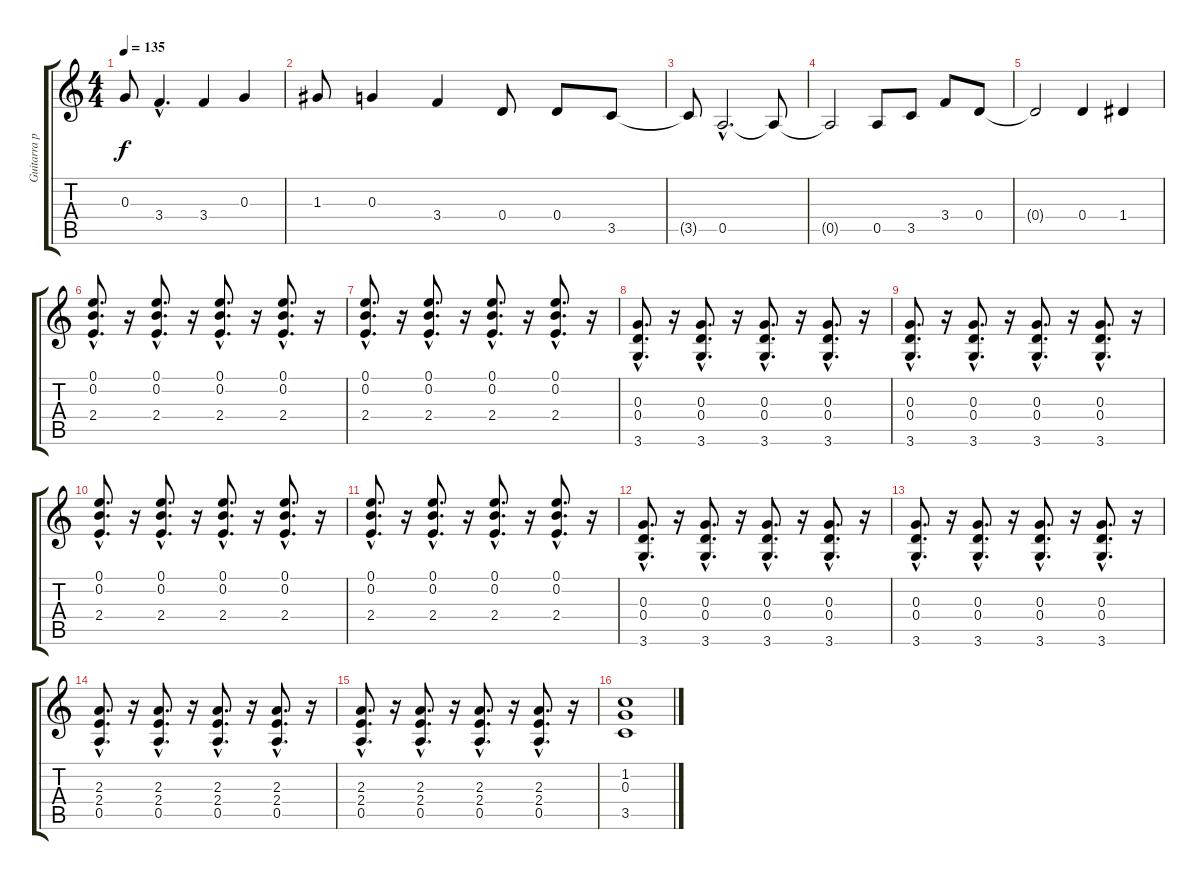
\track ("Guitarra para efecto distorsión" "Guitarra p") {instrument distortionguitar}
\staff {score tabs}
\tuning (E4 B3 G3 D3 A2 E2) {hide}
\ts (4 4)
\tempo 135
\clef g2
\ks c
0.3{t}.8{dy f} 3.4{hac}.4{d} 3.4.4 0.3.4 |
1.3.8 0.3.4 3.4.4 0.4.8 0.4.8 3.5.8 |
3.5{t}.8 0.5{hac}.2{d} 0.5{t}.8 |
0.5{t}.2 0.5.8 3.5.8 3.4.8 0.4.8 |
0.4{t}.2 0.4.4 1.4.4 |
(0.1{hac} 0.2{hac} 2.4{hac}).8{d} r.16 (0.1{hac} 0.2{hac} 2.4{hac}).8{d} r.16 (0.1{hac} 0.2{hac} 2.4{hac}).8{d} r.16 (0.1{hac} 0.2{hac} 2.4{hac}).8{d} r.16 |
(0.1{hac} 0.2{hac} 2.4{hac}).8{d} r.16 (0.1{hac} 0.2{hac} 2.4{hac}).8{d} r.16 (0.1{hac} 0.2{hac} 2.4{hac}).8{d} r.16 (0.1{hac} 0.2{hac} 2.4{hac}).8{d} r.16 |
(0.3{hac} 0.4{hac} 3.6{hac}).8{d} r.16 (0.3{hac} 0.4{hac} 3.6{hac}).8{d} r.16 (0.3{hac} 0.4{hac} 3.6{hac}).8{d} r.16 (0.3{hac} 0.4{hac} 3.6{hac}).8{d} r.16 |
(0.3{hac} 0.4{hac} 3.6{hac}).8{d} r.16 (0.3{hac} 0.4{hac} 3.6{hac}).8{d} r.16 (0.3{hac} 0.4{hac} 3.6{hac}).8{d} r.16 (0.3{hac} 0.4{hac} 3.6{hac}).8{d} r.16 |
(0.1{hac} 0.2{hac} 2.4{hac}).8{d} r.16 (0.1{hac} 0.2{hac} 2.4{hac}).8{d} r.16 (0.1{hac} 0.2{hac} 2.4{hac}).8{d} r.16 (0.1{hac} 0.2{hac} 2.4{hac}).8{d} r.16 |
(0.1{hac} 0.2{hac} 2.4{hac}).8{d} r.16 (0.1{hac} 0.2{hac} 2.4{hac}).8{d} r.16 (0.1{hac} 0.2{hac} 2.4{hac}).8{d} r.16 (0.1{hac} 0.2{hac} 2.4{hac}).8{d} r.16 |
(0.3{hac} 0.4{hac} 3.6{hac}).8{d} r.16 (0.3{hac} 0.4{hac} 3.6{hac}).8{d} r.16 (0.3{hac} 0.4{hac} 3.6{hac}).8{d} r.16 (0.3{hac} 0.4{hac} 3.6{hac}).8{d} r.16 |
(0.3{hac} 0.4{hac} 3.6{hac}).8{d} r.16 (0.3{hac} 0.4{hac} 3.6{hac}).8{d} r.16 (0.3{hac} 0.4{hac} 3.6{hac}).8{d} r.16 (0.3{hac} 0.4{hac} 3.6{hac}).8{d} r.16 |
(2.3{hac} 2.4{hac} 0.5{hac}).8{d} r.16 (2.3{hac} 2.4{hac} 0.5{hac}).8{d} r.16 (2.3{hac} 2.4{hac} 0.5{hac}).8{d} r.16 (2.3{hac} 2.4{hac} 0.5{hac}).8{d} r.16 |
(2.3{hac} 2.4{hac} 0.5{hac}).8{d} r.16 (2.3{hac} 2.4{hac} 0.5{hac}).8{d} r.16 (2.3{hac} 2.4{hac} 0.5{hac}).8{d} r.16 (2.3{hac} 2.4{hac} 0.5{hac}).8{d} r.16 |
(1.2 0.3 3.5).1
